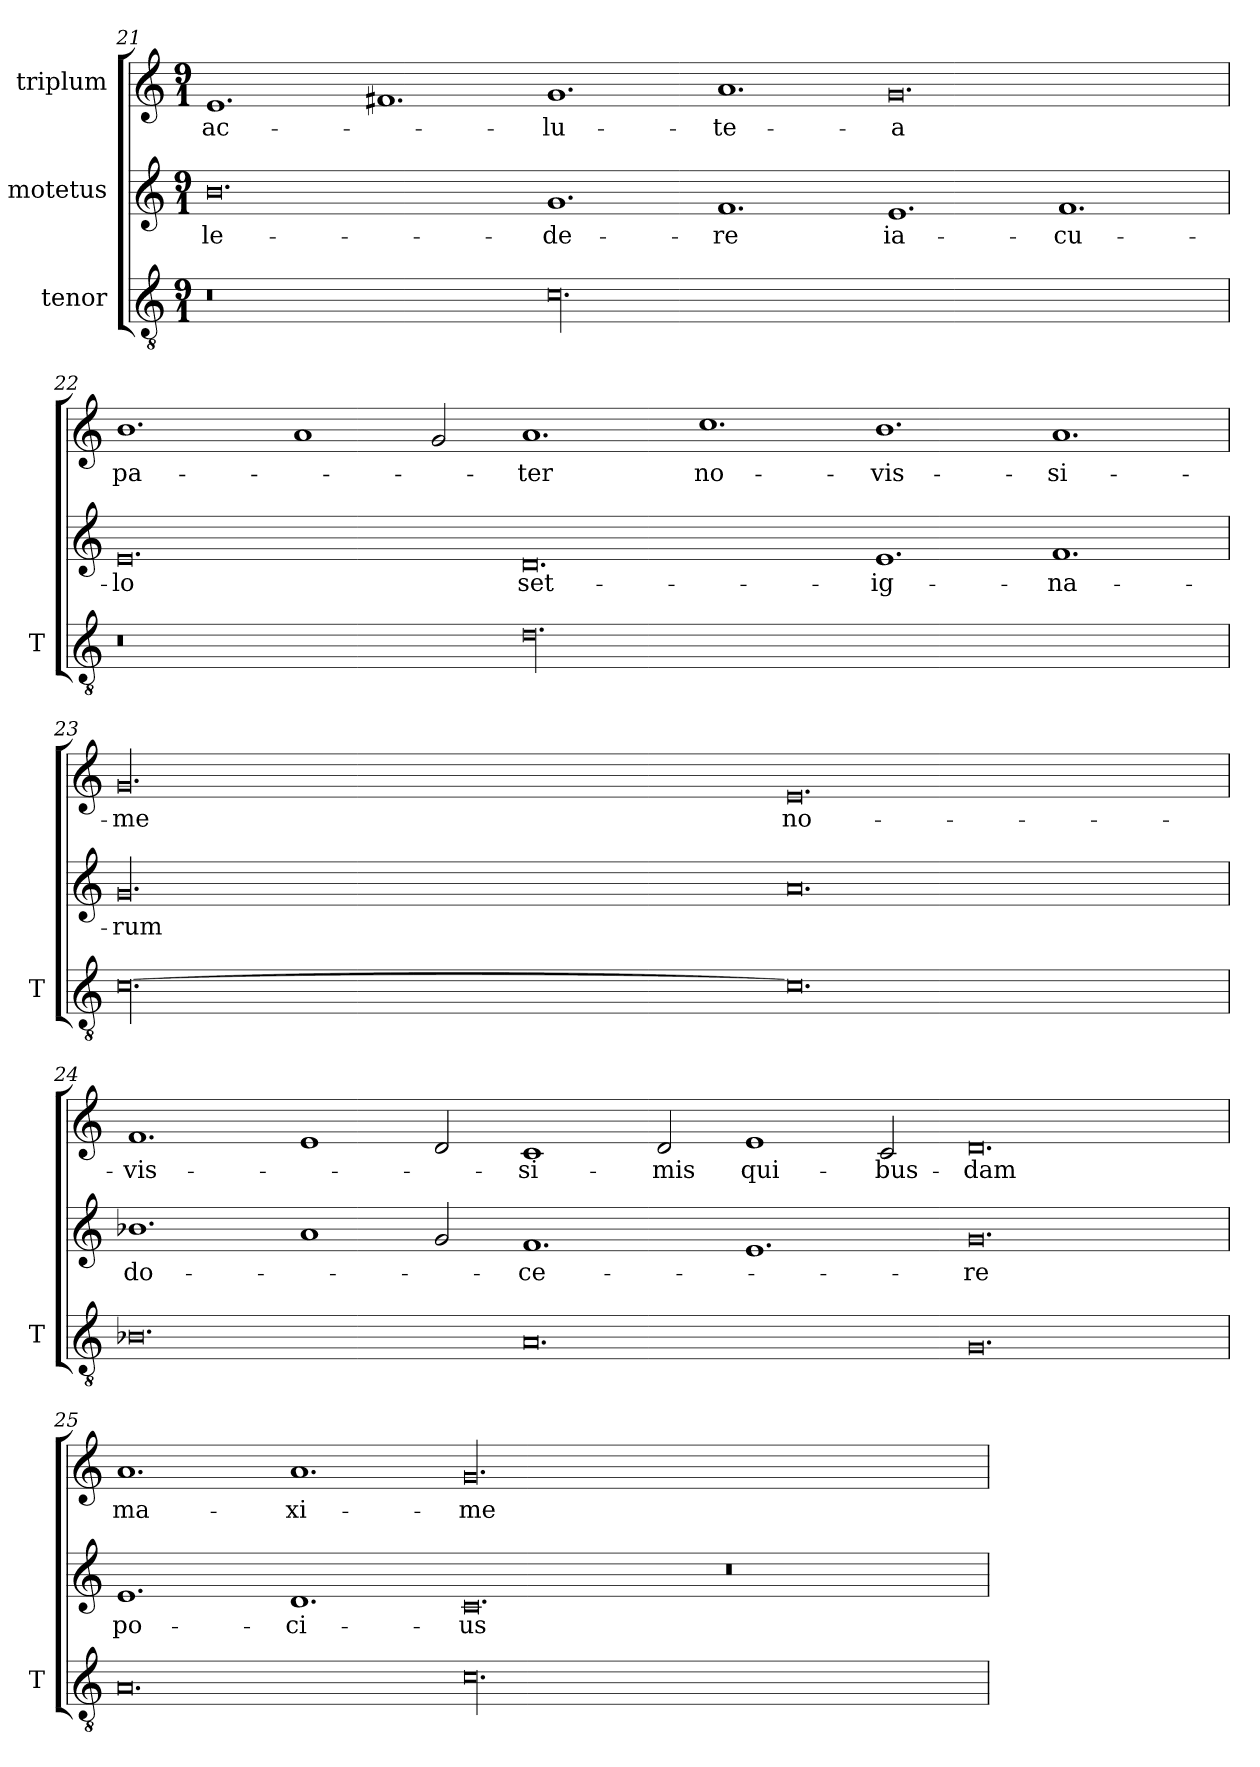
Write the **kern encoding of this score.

**kern	**kern	**text	**kern	**text
*part3	*part2	*part2	*part1	*part1
*staff3	*staff2	*staff2	*staff1	*staff1
*I"tenor	*I"motetus	*	*I"triplum	*
*I'T	*	*	*	*
*clefGv2	*clefG2	*	*clefG2	*
*k[]	*k[]	*	*k[]	*
*C:	*C:	*	*C:	*
*M9/1	*M9/1	*	*M9/1	*
=21	=21	=21	=21	=21
0.r	0.b\	le-	1.e/	ac-
.	.	.	1.f#X/	.
00.c\	1.g/	-de-	1.g/	lu-
.	1.f/	-re	1.a/	-te-
.	1.e/	ia-	0.g/	-a
.	1.f/	-cu-	.	.
=22	=22	=22	=22	=22
0.r	0.e/	-lo	1.b\	pa-
.	.	.	1a/	.
.	.	.	2g/	.
00.d\	0.d/	set-	1.a/	-ter
.	.	.	1.cc\	no-
.	1.e/	ig-	1.b\	-vis-
.	1.f/	-na-	1.a/	-si-
=23	=23	=23	=23	=23
[00.c\	00.g/	-rum	00.g/	-me
0.c\]	0.a/	.	0.e/	no-
=24	=24	=24	=24	=24
0.B-X\	1.b-X\	do-	1.f/	-vis-
.	1a/	.	1e/	.
.	2g/	.	2d/	.
0.A/	1.f/	-ce-	1c/	-si-
.	.	.	2d/	-mis
.	1.e/	.	1e/	qui-
.	.	.	2c/	-bus-
0.G/	0.g/	-re	0.d/	-dam
=25	=25	=25	=25	=25
0.A/	1.e/	po-	1.a/	ma-
.	1.d/	-ci-	1.a/	-xi-
00.c\	0.c/	-us	00.g/	-me
.	0.r	.	.	.
=	=	=	=	=
*-	*-	*-	*-	*-
